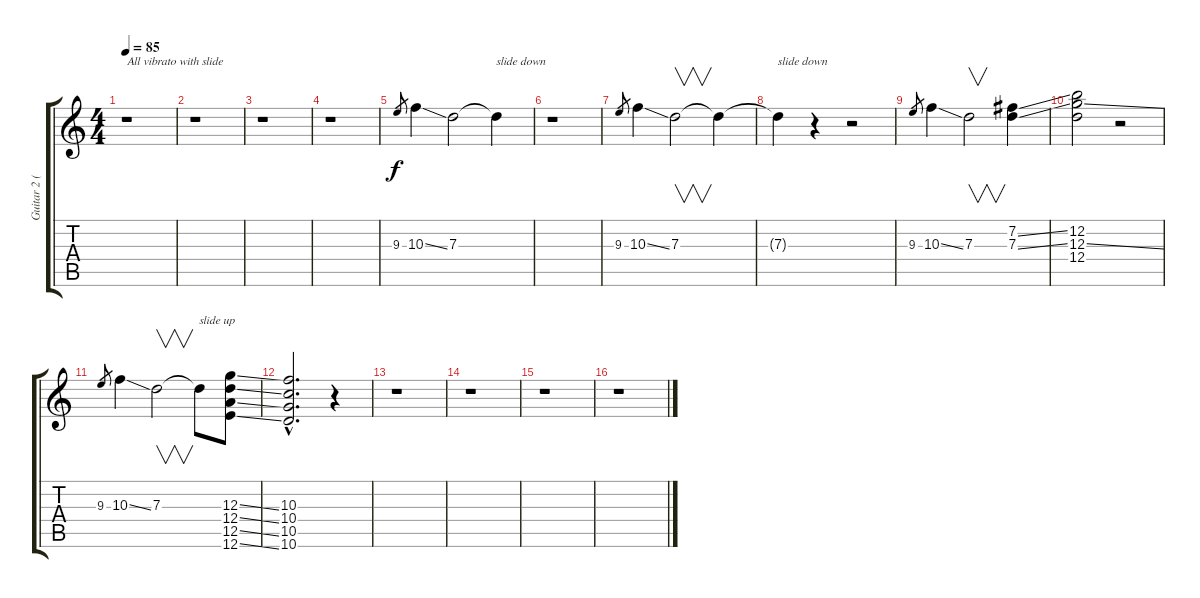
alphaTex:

\track ("Guitar 2 (slide)" "Guitar 2 (") {instrument overdrivenguitar}
\staff {score tabs}
\tuning (E4 B3 G3 D3 A2 E2) {hide}
\ts (4 4)
\tempo 85
\clef g2
\ks c
r.1{txt "All vibrato with slide" dy f instrument overdrivenguitar} |
r.1 |
r.1 |
r.1 |
9.3.8{gr} 10.3{ss}.4 7.3.2 7.3{t}.4{txt "slide down"} |
r.1 |
9.3.8{gr} 10.3{ss}.4 7.3.2{v} 7.3{t}.4 |
7.3{t}.4{txt "slide down"} r.4 r.2 |
9.3.8{gr} 10.3{ss}.4 7.3.2{v} (7.2{ss} 7.3{ss}).4 |
(12.2 12.3{ss} 12.4).2 r.2 |
9.3.8{gr} 10.3{ss}.4 7.3.2{v} 7.3{t}.8{txt "slide up"} (12.3{ss} 12.4{ss} 12.5{ss} 12.6{ss}).8 |
(10.3{hac} 10.4{hac} 10.5{hac} 10.6{hac}).2{d} r.4 |
r.1 |
r.1 |
r.1 |
r.1
